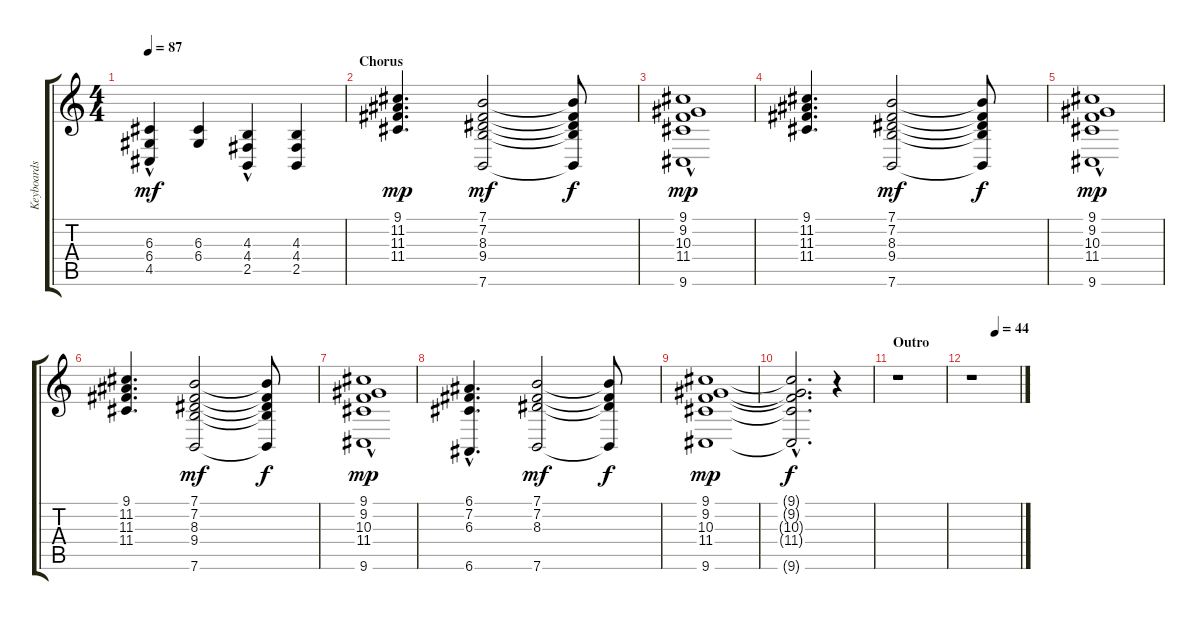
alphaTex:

\track ("Keyboards (3)" "Keyboards ") {instrument synthbrass1}
\staff {score tabs}
\tuning (E4 B3 G3 D3 A2 E2) {hide}
\ts (4 4)
\tempo 87
\clef g2
\ks c
(6.3{hac} 6.4{hac} 4.5).4{dy mf} (6.3 6.4).4 (4.3 4.4{hac} 2.5).4 (4.3 4.4 2.5).4 |
\section ("" "Chorus")
(9.1 11.2 11.3 11.4).4{d dy mp} (7.1 7.2 8.3 9.4 7.6).2{dy mf} (7.1{t} 7.2{t} 8.3{t} 9.4{t} 7.6{t}).8{dy f} |
(9.1{hac} 9.2{hac} 10.3{hac} 11.4{hac} 9.6).1{dy mp} |
(9.1 11.2 11.3 11.4).4{d} (7.1 7.2 8.3 9.4 7.6).2{dy mf} (7.1{t} 7.2{t} 8.3{t} 9.4{t} 7.6{t}).8{dy f} |
(9.1{hac} 9.2{hac} 10.3{hac} 11.4{hac} 9.6).1{dy mp} |
(9.1 11.2 11.3 11.4).4{d} (7.1 7.2 8.3 9.4 7.6).2{dy mf} (7.1{t} 7.2{t} 8.3{t} 9.4{t} 7.6{t}).8{dy f} |
(9.1{hac} 9.2{hac} 10.3{hac} 11.4{hac} 9.6).1{dy mp} |
(6.1 7.2 6.3 6.6{hac}).4{d} (7.1 7.2 8.3 7.6).2{dy mf} (7.1{t} 7.2{t} 8.3{t} 7.6{t}).8{dy f} |
(9.1 9.2 10.3 11.4 9.6).1{dy mp} |
(9.1{hac t} 9.2{hac t} 10.3{hac t} 11.4{hac t} 9.6{hac t}).2{d dy f} r.4 |
\section ("" "Outro")
r.1 |
\tempo (44 0.5)
r.1
